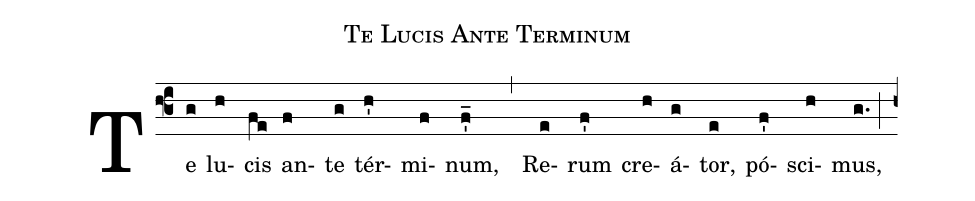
name: Te Lucis Ante Terminum;
def-m1: \grealign;
%%
(f3)
Te([em1]g) lu-([em1]h) cis([em1]fe) an-([em1]f) te([em1]g) tér-([em1]h') mi-([em1]f) num,([em1]f_1') ([em1],)
Re-([em1]e) rum([em1]f') cre-([em1]h) á-([em1]g) tor,([em1]e) pó-([em1]f') sci-([em1]h) mus,([em1]g.) (;h+)
